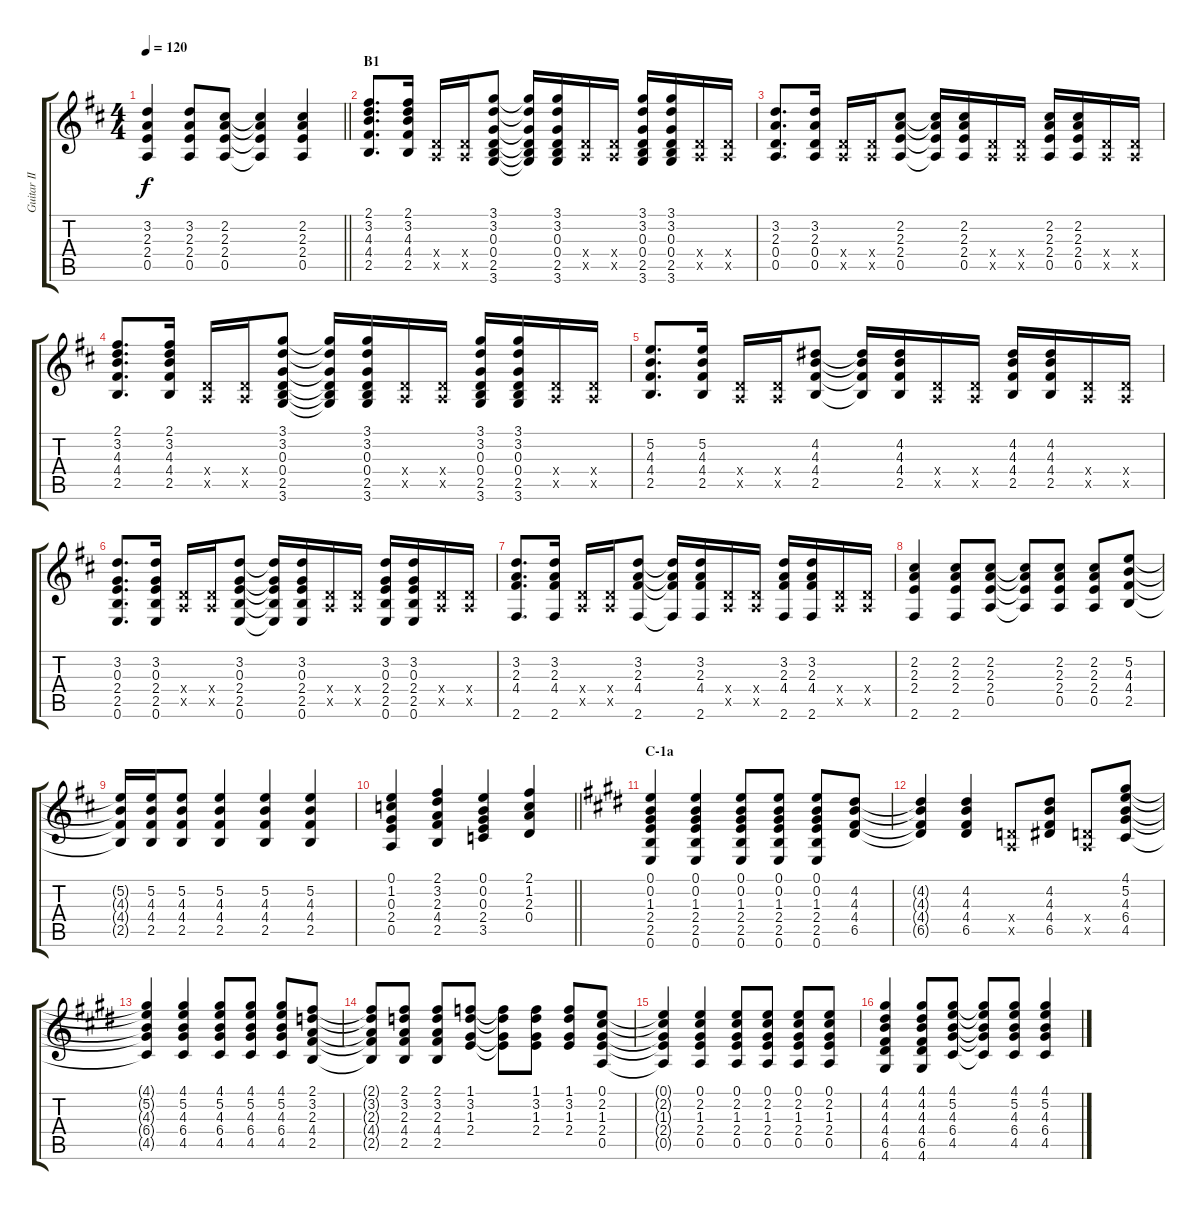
\track ("Guitar II (Hirasawa Yui)" "Guitar II ") {instrument acousticguitarsteel}
\staff {score tabs}
\tuning (E4 B3 G3 D3 A2 E2) {hide}
\ts (4 4)
\tempo 120
\clef g2
\barLineRight lightlight
\ks d
(3.2{t} 2.3{t} 2.4{t} 0.5{t}).4{dy f} (3.2 2.3 2.4 0.5).8 (2.2 2.3 2.4 0.5).8 (2.2{t} 2.3{t} 2.4{t} 0.5{t}).4 (2.2 2.3 2.4 0.5).4 |
\section ("" "B1")
(2.1 3.2 4.3 4.4 2.5).8{d} (2.1 3.2 4.3 4.4 2.5).16 (0.4{x} 0.5{x}).16 (0.4{x} 0.5{x}).16 (3.1 3.2 0.3 0.4 2.5 3.6).8 (3.1{t} 3.2{t} 0.3{t} 0.4{t} 2.5{t} 3.6{t}).16 (3.1 3.2 0.3 0.4 2.5 3.6).16 (0.4{x} 0.5{x}).16 (0.4{x} 0.5{x}).16 (3.1 3.2 0.3 0.4 2.5 3.6).16 (3.1 3.2 0.3 0.4 2.5 3.6).16 (0.4{x} 0.5{x}).16 (0.4{x} 0.5{x}).16 |
(3.2 2.3 0.4 0.5).8{d} (3.2 2.3 0.4 0.5).16 (0.4{x} 0.5{x}).16 (0.4{x} 0.5{x}).16 (2.2 2.3 2.4 0.5).8 (2.2{t} 2.3{t} 2.4{t} 0.5{t}).16 (2.2 2.3 2.4 0.5).16 (0.4{x} 0.5{x}).16 (0.4{x} 0.5{x}).16 (2.2 2.3 2.4 0.5).16 (2.2 2.3 2.4 0.5).16 (0.4{x} 0.5{x}).16 (0.4{x} 0.5{x}).16 |
(2.1 3.2 4.3 4.4 2.5).8{d} (2.1 3.2 4.3 4.4 2.5).16 (0.4{x} 0.5{x}).16 (0.4{x} 0.5{x}).16 (3.1 3.2 0.3 0.4 2.5 3.6).8 (3.1{t} 3.2{t} 0.3{t} 0.4{t} 2.5{t} 3.6{t}).16 (3.1 3.2 0.3 0.4 2.5 3.6).16 (0.4{x} 0.5{x}).16 (0.4{x} 0.5{x}).16 (3.1 3.2 0.3 0.4 2.5 3.6).16 (3.1 3.2 0.3 0.4 2.5 3.6).16 (0.4{x} 0.5{x}).16 (0.4{x} 0.5{x}).16 |
(5.2 4.3 4.4 2.5).8{d} (5.2 4.3 4.4 2.5).16 (0.4{x} 0.5{x}).16 (0.4{x} 0.5{x}).16 (4.2 4.3 4.4 2.5).8 (4.2{t} 4.3{t} 4.4{t} 2.5{t}).16 (4.2 4.3 4.4 2.5).16 (0.4{x} 0.5{x}).16 (0.4{x} 0.5{x}).16 (4.2 4.3 4.4 2.5).16 (4.2 4.3 4.4 2.5).16 (0.4{x} 0.5{x}).16 (0.4{x} 0.5{x}).16 |
(3.2 0.3 2.4 2.5 0.6).8{d} (3.2 0.3 2.4 2.5 0.6).16 (0.4{x} 0.5{x}).16 (0.4{x} 0.5{x}).16 (3.2 0.3 2.4 2.5 0.6).8 (3.2{t} 0.3{t} 2.4{t} 2.5{t} 0.6{t}).16 (3.2 0.3 2.4 2.5 0.6).16 (0.4{x} 0.5{x}).16 (0.4{x} 0.5{x}).16 (3.2 0.3 2.4 2.5 0.6).16 (3.2 0.3 2.4 2.5 0.6).16 (0.4{x} 0.5{x}).16 (0.4{x} 0.5{x}).16 |
(3.2 2.3 4.4 2.6).8{d} (3.2 2.3 4.4 2.6).16 (0.4{x} 0.5{x}).16 (0.4{x} 0.5{x}).16 (3.2 2.3 4.4 2.6).8 (3.2{t} 2.3{t} 4.4{t} 2.6{t}).16 (3.2 2.3 4.4 2.6).16 (0.4{x} 0.5{x}).16 (0.4{x} 0.5{x}).16 (3.2 2.3 4.4 2.6).16 (3.2 2.3 4.4 2.6).16 (0.4{x} 0.5{x}).16 (0.4{x} 0.5{x}).16 |
(2.2 2.3 2.4 2.6).4 (2.2 2.3 2.4 2.6).8 (2.2 2.3 2.4 0.5).8 (2.2{t} 2.3{t} 2.4{t} 0.5{t}).8 (2.2 2.3 2.4 0.5).8 (2.2 2.3 2.4 0.5).8 (5.2 4.3 4.4 2.5).8 |
(5.2{t} 4.3{t} 4.4{t} 2.5{t}).16 (5.2 4.3 4.4 2.5).16 (5.2 4.3 4.4 2.5).8 (5.2 4.3 4.4 2.5).4 (5.2 4.3 4.4 2.5).4 (5.2 4.3 4.4 2.5).4 |
\barLineRight lightlight
(0.1 1.2 0.3 2.4 0.5).4 (2.1 3.2 2.3 4.4 2.5).4 (0.1 0.2 0.3 2.4 3.5).4 (2.1 1.2 2.3 0.4).4 |
\section ("" "C-1a")
\ks e
(0.1 0.2 1.3 2.4 2.5 0.6).4 (0.1 0.2 1.3 2.4 2.5 0.6).4 (0.1 0.2 1.3 2.4 2.5 0.6).8 (0.1 0.2 1.3 2.4 2.5 0.6).8 (0.1 0.2 1.3 2.4 2.5 0.6).8 (4.2 4.3 4.4 6.5).8 |
(4.2{t} 4.3{t} 4.4{t} 6.5{t}).4 (4.2 4.3 4.4 6.5).4 (0.4{x} 0.5{x}).8 (4.2 4.3 4.4 6.5).8 (0.4{x} 0.5{x}).8 (4.1 5.2 4.3 6.4 4.5).8 |
(4.1{t} 5.2{t} 4.3{t} 6.4{t} 4.5{t}).4 (4.1 5.2 4.3 6.4 4.5).4 (4.1 5.2 4.3 6.4 4.5).8 (4.1 5.2 4.3 6.4 4.5).8 (4.1 5.2 4.3 6.4 4.5).8 (2.1 3.2 2.3 4.4 2.5).8 |
(2.1{t} 3.2{t} 2.3{t} 4.4{t} 2.5{t}).8 (2.1 3.2 2.3 4.4 2.5).8 (2.1 3.2 2.3 4.4 2.5).8 (1.1 3.2 1.3 2.4).8 (1.1{t} 3.2{t} 1.3{t} 2.4{t}).8 (1.1 3.2 1.3 2.4).8 (1.1 3.2 1.3 2.4).8 (0.1 2.2 1.3 2.4 0.5).8 |
(0.1{t} 2.2{t} 1.3{t} 2.4{t} 0.5{t}).4 (0.1 2.2 1.3 2.4 0.5).4 (0.1 2.2 1.3 2.4 0.5).8 (0.1 2.2 1.3 2.4 0.5).8 (0.1 2.2 1.3 2.4 0.5).8 (0.1 2.2 1.3 2.4 0.5).8 |
(4.1 4.2 4.3 4.4 6.5 4.6).4 (4.1 4.2 4.3 4.4 6.5 4.6).8 (4.1 5.2 4.3 6.4 4.5).8 (4.1{t} 5.2{t} 4.3{t} 6.4{t} 4.5{t}).8 (4.1 5.2 4.3 6.4 4.5).8 (4.1 5.2 4.3 6.4 4.5).4
